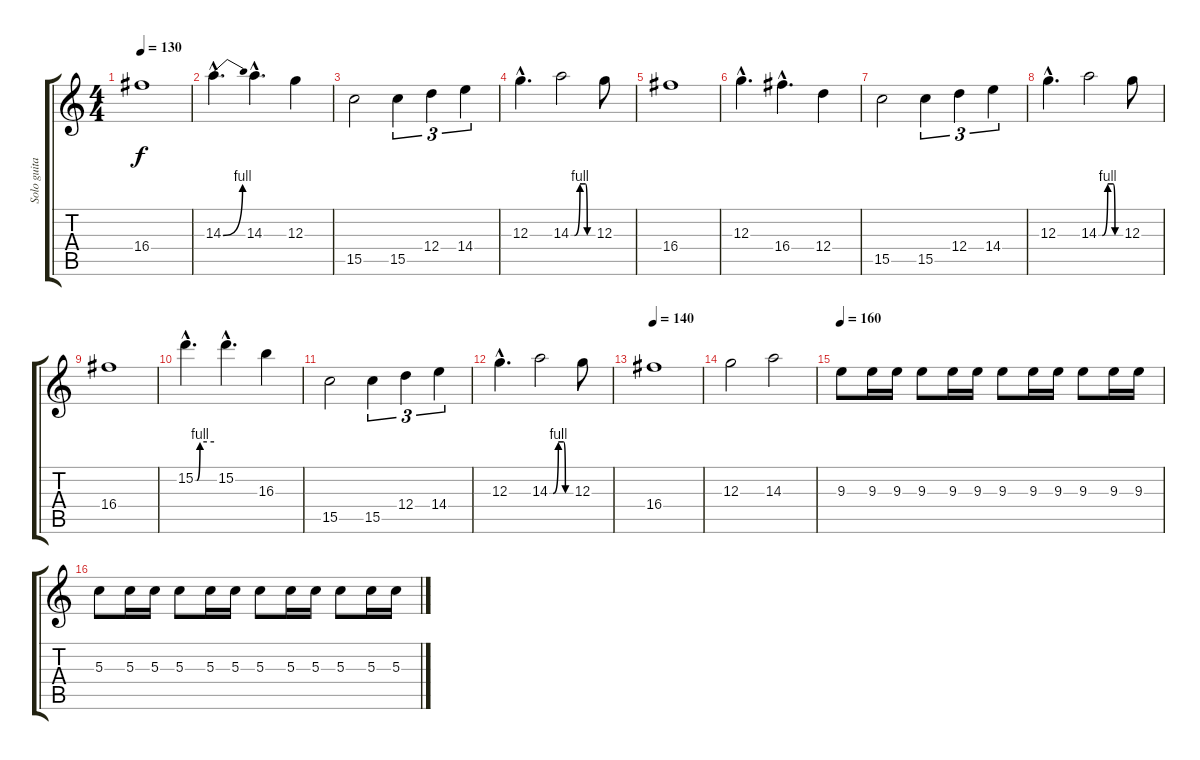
\track ("Solo guitar" "Solo guita") {instrument distortionguitar}
\staff {score tabs}
\tuning (E4 B3 G3 D3 A2 E2) {hide}
\ts (4 4)
\tempo 130
\clef g2
\ks c
16.4.1{dy f} |
14.3{be (bend 0 0 60 4) hac}.4{d} 14.3{hac}.4{d} 12.3.4 |
15.5.2 15.5.4{tu (3 2)} 12.4.4{tu (3 2)} 14.4.4{tu (3 2)} |
12.3{hac}.4{d} 14.3{be (custom 0 0 10 0 25 4 40 4 45 0 50 0 60 0)}.2 12.3.8 |
16.4.1 |
12.3{hac}.4{d} 16.4{hac}.4{d} 12.4.4 |
15.5.2 15.5.4{tu (3 2)} 12.4.4{tu (3 2)} 14.4.4{tu (3 2)} |
12.3{hac}.4{d} 14.3{be (custom 0 0 10 0 25 4 40 4 45 0 50 0 60 0)}.2 12.3.8 |
16.4.1 |
15.2{be (custom 0 0 5 0 15 4 60 4) hac}.4{d} 15.2{hac}.4{d} 16.3.4 |
15.5.2 15.5.4{tu (3 2)} 12.4.4{tu (3 2)} 14.4.4{tu (3 2)} |
12.3{hac}.4{d} 14.3{be (custom 0 0 10 0 25 4 40 4 45 0 50 0 60 0)}.2 12.3.8 |
\tempo 140
16.4.1 |
12.3.2 14.3.2 |
\tempo 160
9.3.8 9.3.16 9.3.16 9.3.8 9.3.16 9.3.16 9.3.8 9.3.16 9.3.16 9.3.8 9.3.16 9.3.16 |
5.3.8 5.3.16 5.3.16 5.3.8 5.3.16 5.3.16 5.3.8 5.3.16 5.3.16 5.3.8 5.3.16 5.3.16
